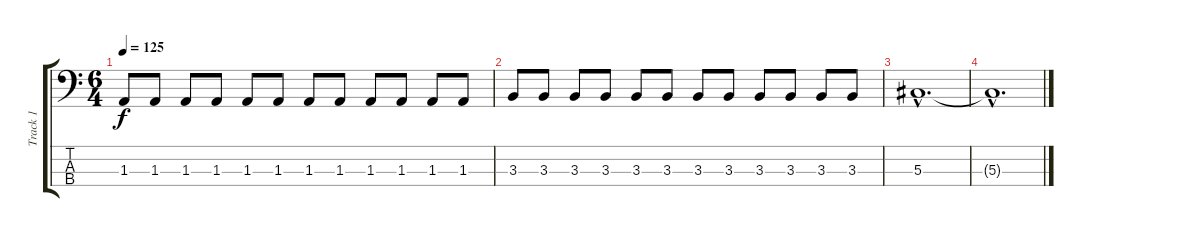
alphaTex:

\track ("Track 1" "Track 1") {instrument electricbasspick}
\staff {score tabs}
\tuning (Gb2 Db2 Ab1 Eb1) {hide}
\ts (6 4)
\tempo 125
\clef f4
\ks c
1.3.8{dy f} 1.3.8 1.3.8 1.3.8 1.3.8 1.3.8 1.3.8 1.3.8 1.3.8 1.3.8 1.3.8 1.3.8 |
3.3.8 3.3.8 3.3.8 3.3.8 3.3.8 3.3.8 3.3.8 3.3.8 3.3.8 3.3.8 3.3.8 3.3.8 |
5.3{hac}.1{d} |
5.3{hac t}.1{d}
